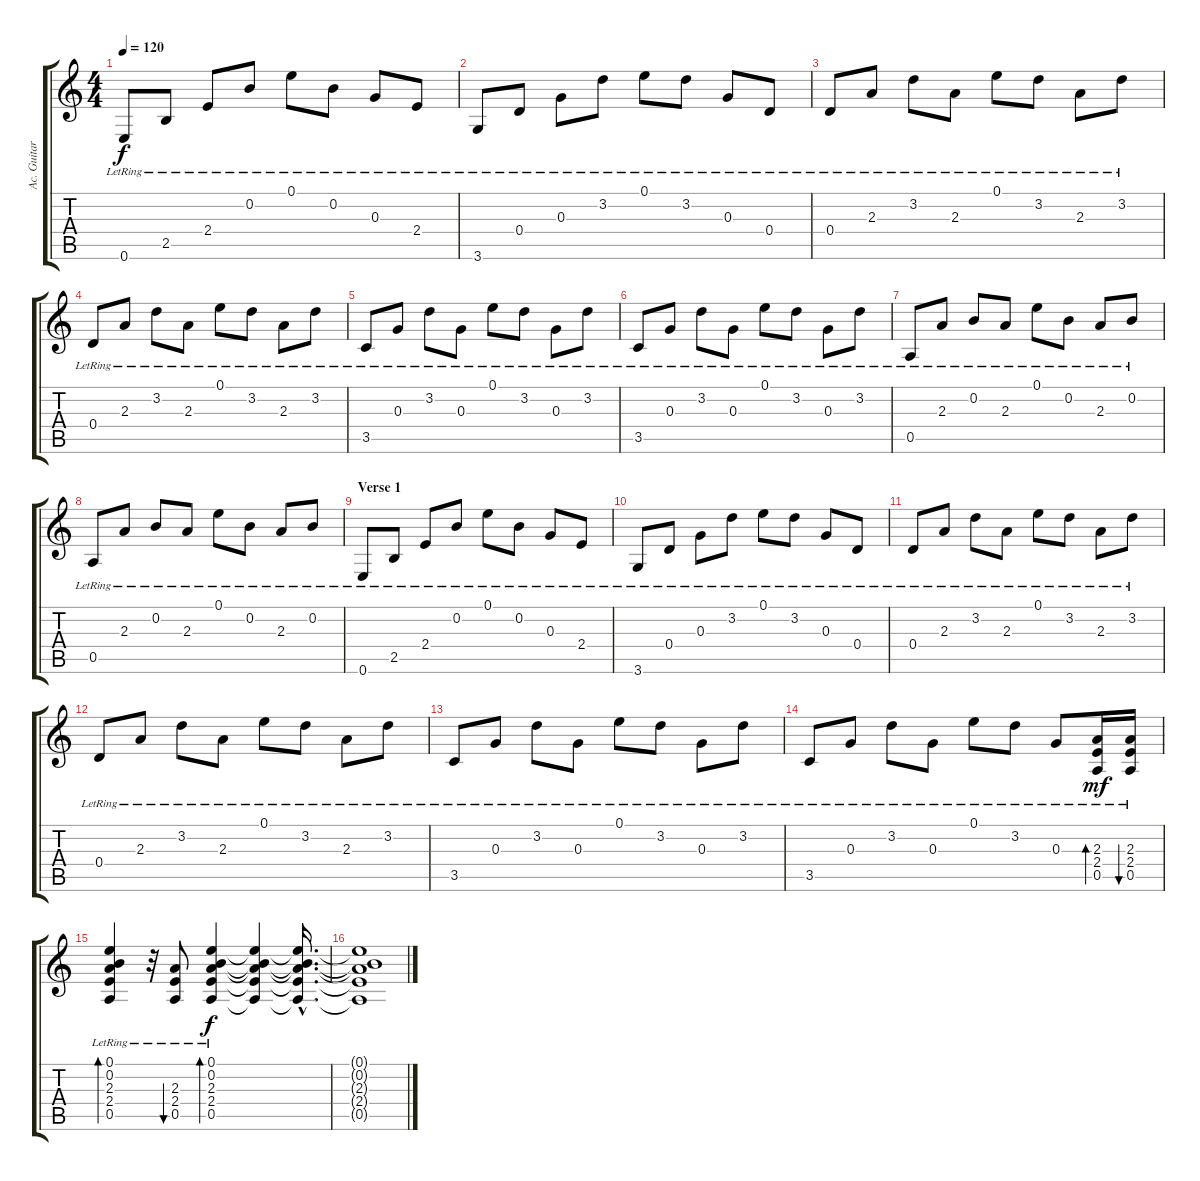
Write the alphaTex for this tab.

\track ("Ac. Guitar - MIKE" "Ac. Guitar") {instrument acousticguitarsteel}
\staff {score tabs}
\tuning (E4 B3 G3 D3 A2 E2) {hide}
\ts (4 4)
\tempo 120
\clef g2
\ks c
0.6{lr}.8{dy f instrument acousticguitarsteel} 2.5{lr}.8 2.4{lr}.8 0.2{lr}.8 0.1{lr}.8 0.2{lr}.8 0.3{lr}.8 2.4{lr}.8 |
3.6{lr}.8 0.4{lr}.8 0.3{lr}.8 3.2{lr}.8 0.1{lr}.8 3.2{lr}.8 0.3{lr}.8 0.4{lr}.8 |
0.4{lr}.8 2.3{lr}.8 3.2{lr}.8 2.3{lr}.8 0.1{lr}.8 3.2{lr}.8 2.3{lr}.8 3.2{lr}.8 |
0.4{lr}.8 2.3{lr}.8 3.2{lr}.8 2.3{lr}.8 0.1{lr}.8 3.2{lr}.8 2.3{lr}.8 3.2{lr}.8 |
3.5{lr}.8 0.3{lr}.8 3.2{lr}.8 0.3{lr}.8 0.1{lr}.8 3.2{lr}.8 0.3{lr}.8 3.2{lr}.8 |
3.5{lr}.8 0.3{lr}.8 3.2{lr}.8 0.3{lr}.8 0.1{lr}.8 3.2{lr}.8 0.3{lr}.8 3.2{lr}.8 |
0.5{lr}.8 2.3{lr}.8 0.2{lr}.8 2.3{lr}.8 0.1{lr}.8 0.2{lr}.8 2.3{lr}.8 0.2{lr}.8 |
0.5{lr}.8 2.3{lr}.8 0.2{lr}.8 2.3{lr}.8 0.1{lr}.8 0.2{lr}.8 2.3{lr}.8 0.2{lr}.8 |
\section ("" "Verse 1")
0.6{lr}.8 2.5{lr}.8 2.4{lr}.8 0.2{lr}.8 0.1{lr}.8 0.2{lr}.8 0.3{lr}.8 2.4{lr}.8 |
3.6{lr}.8 0.4{lr}.8 0.3{lr}.8 3.2{lr}.8 0.1{lr}.8 3.2{lr}.8 0.3{lr}.8 0.4{lr}.8 |
0.4{lr}.8 2.3{lr}.8 3.2{lr}.8 2.3{lr}.8 0.1{lr}.8 3.2{lr}.8 2.3{lr}.8 3.2{lr}.8 |
0.4{lr}.8 2.3{lr}.8 3.2{lr}.8 2.3{lr}.8 0.1{lr}.8 3.2{lr}.8 2.3{lr}.8 3.2{lr}.8 |
3.5{lr}.8 0.3{lr}.8 3.2{lr}.8 0.3{lr}.8 0.1{lr}.8 3.2{lr}.8 0.3{lr}.8 3.2{lr}.8 |
3.5{lr}.8 0.3{lr}.8 3.2{lr}.8 0.3{lr}.8 0.1{lr}.8 3.2{lr}.8 0.3{lr}.8 (2.3{lr} 2.4{lr} 0.5{lr}).16{bd 60 dy mf} (2.3{lr} 2.4{lr} 0.5{lr}).16{bu 60} |
(0.1{lr} 0.2{lr} 2.3{lr} 2.4{lr} 0.5{lr}).4{bd 120} r.32 (2.3{lr} 2.4{lr} 0.5{lr}).8{bu 120} (0.1{lr} 0.2{lr} 2.3{lr} 2.4{lr} 0.5{lr}).4{bd 120 dy f} (0.1{t} 0.2{t} 2.3{t} 2.4{t} 0.5{t}).4 (0.1{hac t} 0.2{hac t} 2.3{hac t} 2.4{hac t} 0.5{hac t}).16{d} |
(0.1{t} 0.2{t} 2.3{t} 2.4{t} 0.5{t}).1
